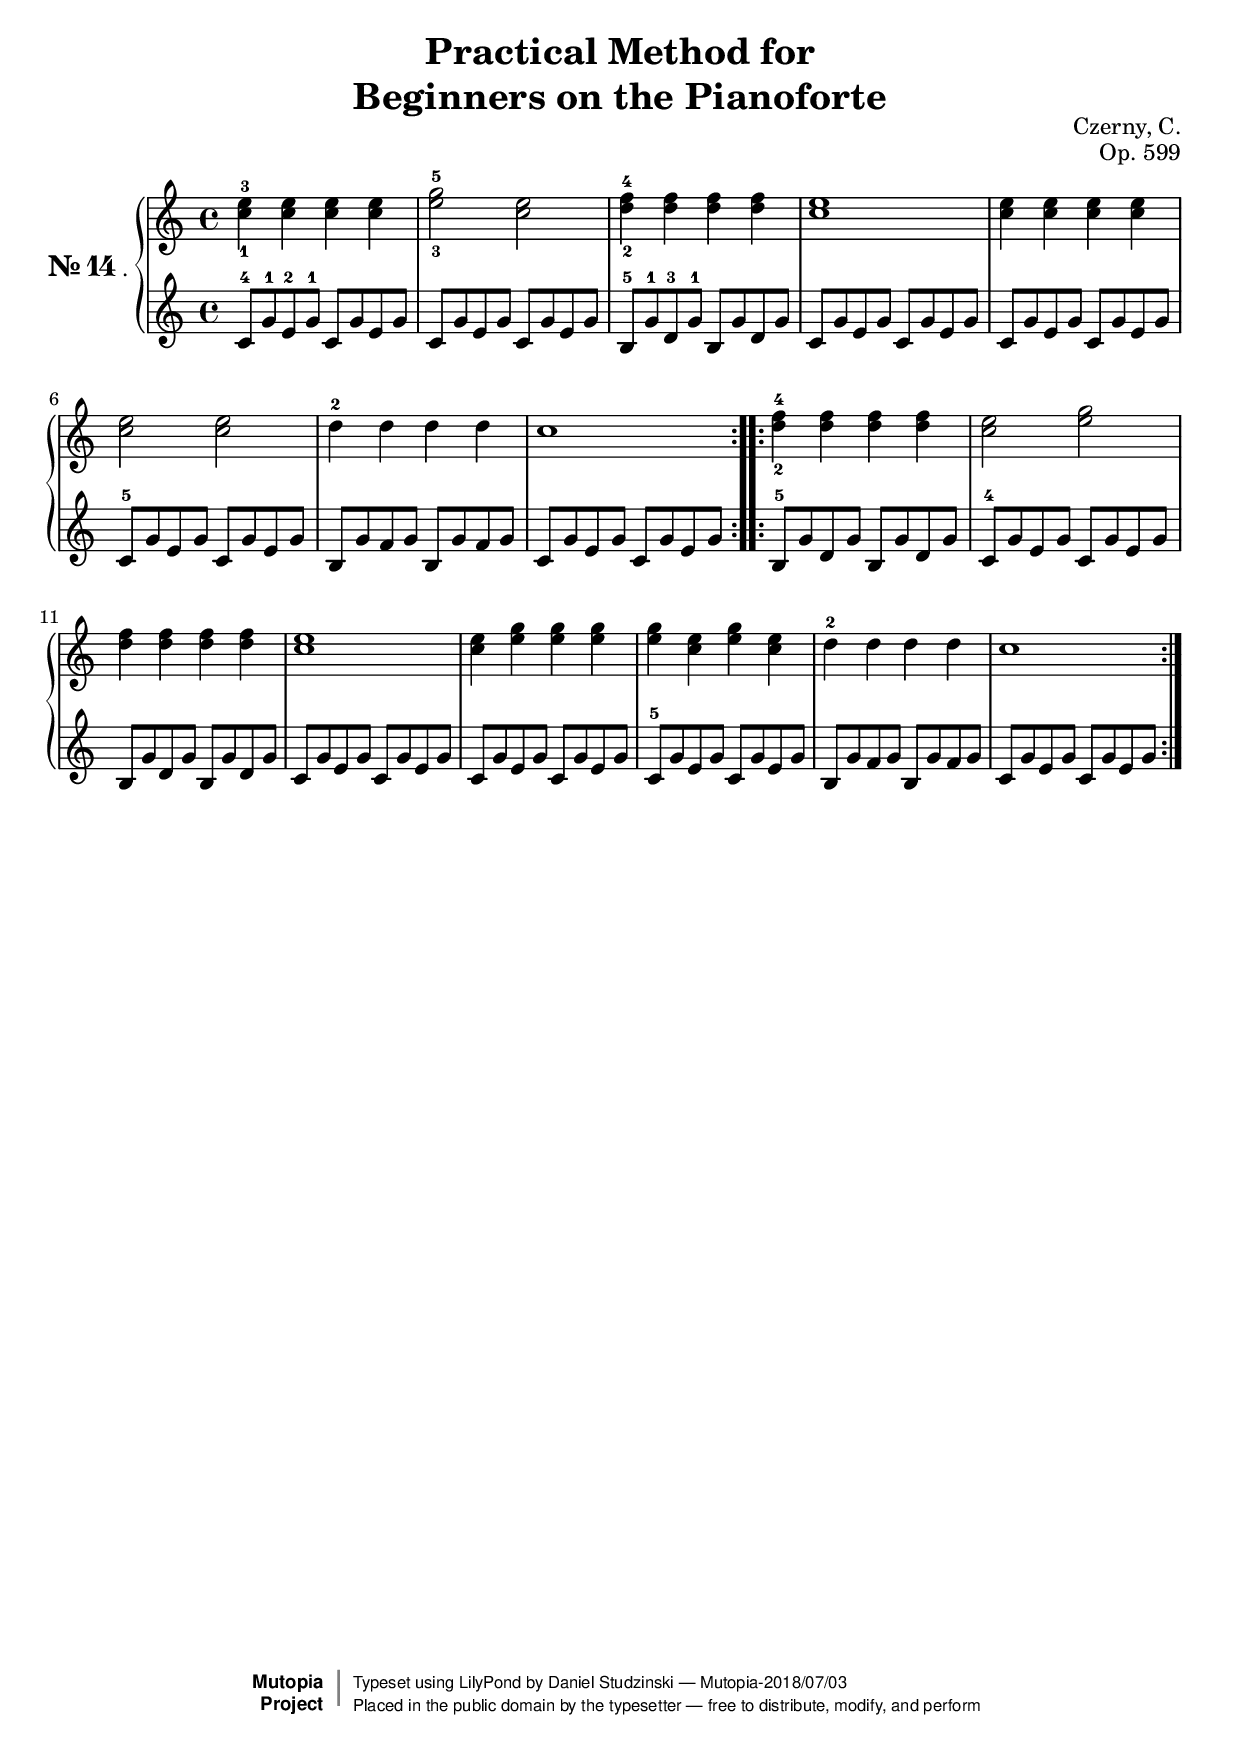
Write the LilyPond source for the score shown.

\version "2.19.82"


\include "english.ly"

% \paper {
%   #(set-paper-size "a4")
%  % #(set-paper-size "letter")
% }

\header {
    composer            = "Czerny, C."
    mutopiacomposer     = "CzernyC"

    title               = \markup {
      \center-column {
        \line { "Practical Method for"  }
        \line { "Beginners on the Pianoforte" }
        \italic \line {  }
    }}
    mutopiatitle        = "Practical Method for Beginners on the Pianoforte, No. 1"

    opus                = "Op. 599"
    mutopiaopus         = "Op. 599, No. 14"
    
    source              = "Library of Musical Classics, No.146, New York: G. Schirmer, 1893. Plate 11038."
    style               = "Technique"
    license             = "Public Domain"
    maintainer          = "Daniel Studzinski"
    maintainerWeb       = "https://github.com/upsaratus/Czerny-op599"
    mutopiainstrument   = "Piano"

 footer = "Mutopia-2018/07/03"
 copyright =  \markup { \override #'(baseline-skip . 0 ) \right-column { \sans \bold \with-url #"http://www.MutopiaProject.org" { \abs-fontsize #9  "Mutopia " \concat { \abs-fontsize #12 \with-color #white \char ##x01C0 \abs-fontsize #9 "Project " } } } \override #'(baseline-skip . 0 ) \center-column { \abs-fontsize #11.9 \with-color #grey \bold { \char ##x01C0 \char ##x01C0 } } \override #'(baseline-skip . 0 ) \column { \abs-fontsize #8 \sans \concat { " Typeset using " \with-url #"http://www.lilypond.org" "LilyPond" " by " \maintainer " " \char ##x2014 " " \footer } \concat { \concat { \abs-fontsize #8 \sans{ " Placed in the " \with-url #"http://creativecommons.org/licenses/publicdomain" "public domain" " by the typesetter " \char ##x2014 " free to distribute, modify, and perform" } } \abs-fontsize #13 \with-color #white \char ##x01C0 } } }
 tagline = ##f
}


%--------Definitions
global = {

  \key c \major
  %\numericTimeSignature 
  \time 4/4
}


RHI = \relative c'' {
  \voiceOne
  \clef treble
  \global
   
}  

RHII = \relative c'' {
  \voiceTwo
  \clef treble

   \override Fingering.direction = #UP

  <c-1 e-3>4 q q q
  <e-3 g-5>2 <c e>
  <d-2 f-4>4 q q q
  <c e>1
  <c e>4 q q q \break
  <c e>2 <c e>
  d4-2 d d d
  c1 \bar ":..:"
  <d-2 f-4>4 q q q
  <c e>2 <e g> \break
  <d f>4 q q q
  <c e>1
  <c e>4 <e g> q q
  q <c e> <e g> <c e> 
  d-2 d d d
  c1 \bar ":|."
}

LHI = \relative c' {
  \voiceThree
  \clef treble
  \global
  
  c8-4 g'-1 e-2 g-1 c,8 g' e g 
  c,8 g' e g c,8 g' e g
  b,8-5 g'-1 d-3 g-1 b,8 g' d g
  c,8 g' e g c,8 g' e g
  c,8 g' e g c,8 g' e g
  c,8-5 g' e g c,8 g' e g
  b,8 g' f g b,8 g' f g
  c,8 g' e g c,8 g' e g
  b,8-5 g' d g b,8 g' d g
  c,8-4 g' e g c,8 g' e g
  b,8 g' d g b,8 g' d g
  c,8 g' e g c,8 g' e g
  c,8 g' e g c,8 g' e g
  c,8-5 g' e g c,8 g' e g
  b,8 g' f g b,8 g' f g
  c,8 g' e g c,8 g' e g
  
  
  
  
  
}

LHII = \relative c' {
  \voiceFour
  \clef treble
  \global
  

  
} 


Dynamics = {
}


\score
{
  \new PianoStaff \with {
    instrumentName = \markup {
      \center-column {
        \line { \bold \huge { "№" } \number "14". }
        \line \large { }
        \italic \line {  }
      }
    }
    shortInstrumentName = ""
    midiInstrument = "acoustic grand"
  }
  <<
    \new Staff="RH"
    <<
      \new Voice = "RF"
      \RHI
      \new Voice= "RS"
      \RHII
    >>
    
    \new Staff="LH" 
    <<
      \new Voice = "LF"
      \LHI
      \new Voice= "LS"
      \LHII
    >>
  >>
  \layout { }
  \midi {\tempo 2 = 88 }
}